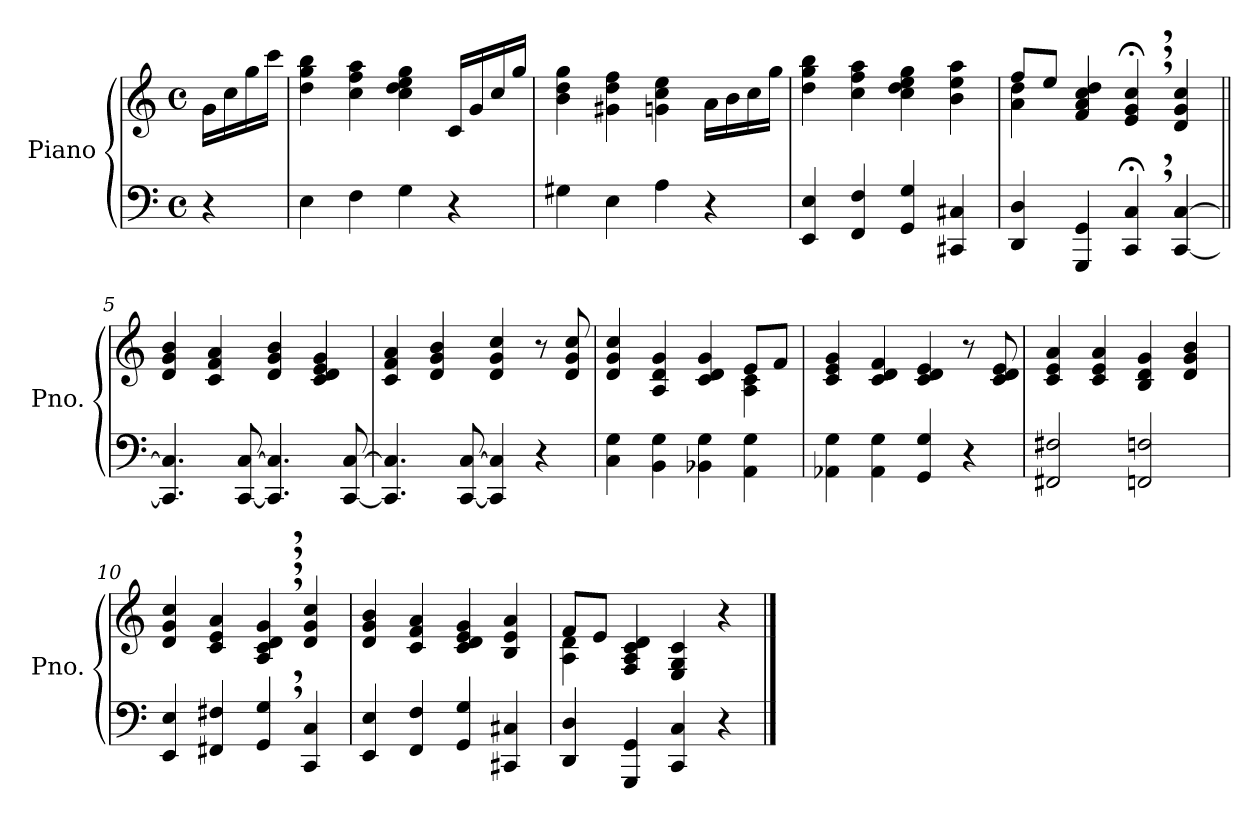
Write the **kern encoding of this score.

**kern	**kern
*part1	*part1
*staff2	*staff1
*I"Piano	*
*I'Pno.	*
*clefF4	*clefG2
*k[]	*k[]
*M4/4	*M4/4
*met(c)	*met(c)
*MM80	*MM80
=	=
4r	16g\LL
.	16cc\
.	16gg\
.	16ccc\JJ
=1	=1
4E\	4dd\ 4gg\ 4bb\
4F\	4cc\ 4ff\ 4aa\
4G\	4cc\ 4dd\ 4ee\ 4gg\
4r	16c/LL
.	16g/
.	16cc/
.	16gg/JJ
=2	=2
4G#X\	4b\ 4dd\ 4gg\
4E\	4g#X\ 4dd\ 4ff\
4A\	4gn\ 4cc\ 4ee\
4r	16a\LL
.	16b\
.	16cc\
.	16gg\JJ
=3	=3
4EE/ 4E/	4dd\ 4gg\ 4bb\
4FF/ 4F/	4cc\ 4ff\ 4aa\
4GG/ 4G/	4cc\ 4dd\ 4ee\ 4gg\
4CC#X/ 4C#X/	4b\ 4ee\ 4aa\
=4	=4
*	*^
4DD/ 4D/	8ff/L	4a\ 4dd\
.	8ee/J	.
4GGG/ 4GG/	4f/ 4a/ 4cc/ 4dd/	2.ryy
4CC/;<, 4C/;<,	4e/;<, 4g/;<, 4cc/;<,	.
[4CC/ [4C/	4d/ 4g/ 4cc/	.
*	*v	*v
=5||	=5||
4.CC/] 4.C/]	4d/ 4g/ 4b/
.	4c/ 4f/ 4a/
[8CC/ [8C/	.
4.CC/] 4.C/]	4d/ 4g/ 4b/
.	4c/ 4d/ 4e/ 4g/
[8CC/ [8C/	.
!!LO:LB:g=z
=6	=6
4.CC/] 4.C/]	4c/ 4f/ 4a/
.	4d/ 4g/ 4b/
[8CC/ [8C/	.
4CC/] 4C/]	4d/ 4g/ 4cc/
4r	8r
.	8d/ 8g/ 8cc/
=7	=7
*	*^
4C\ 4G\	4d/ 4g/ 4cc/	2.ryy
4BB\ 4G\	4A/ 4d/ 4g/	.
4BB-X\ 4G\	4c/ 4d/ 4g/	.
4AA\ 4G\	8e/L	4A\ 4c\
.	8f/J	.
*	*v	*v
=8	=8
4AA-X\ 4G\	4c/ 4e/ 4g/
4AA-\ 4G\	4c/ 4d/ 4f/
4GG/ 4G/	4c/ 4d/ 4e/
4r	8r
.	8c/ 8d/ 8e/
=9	=9
2FF#X/ 2F#X/	4c/ 4e/ 4a/
.	4c/ 4e/ 4a/
2FFn/ 2Fn/	4B/ 4d/ 4g/
.	4d/ 4g/ 4b/
=10	=10
4EE/ 4E/	4d/ 4g/ 4cc/
4FF#X/ 4F#X/	4c/ 4e/ 4a/
4GG/, 4G/,	4A/, 4c/, 4d/, 4g/,
4CC/ 4C/	4d/ 4g/ 4cc/
=11	=11
4EE/ 4E/	4d/ 4g/ 4b/
4FF/ 4F/	4c/ 4f/ 4a/
4GG/ 4G/	4c/ 4d/ 4e/ 4g/
4CC#X/ 4C#X/	4B/ 4e/ 4a/
!!LO:LB:g=z
=12	=12
*	*^
4DD/ 4D/	8f/L	4A\ 4d\
.	8e/J	.
4GGG/ 4GG/	4F/ 4A/ 4c/ 4d/	2.ryy
4CC/ 4C/	4E/ 4G/ 4c/	.
4r	4r	.
*	*v	*v
==	==
*-	*-
